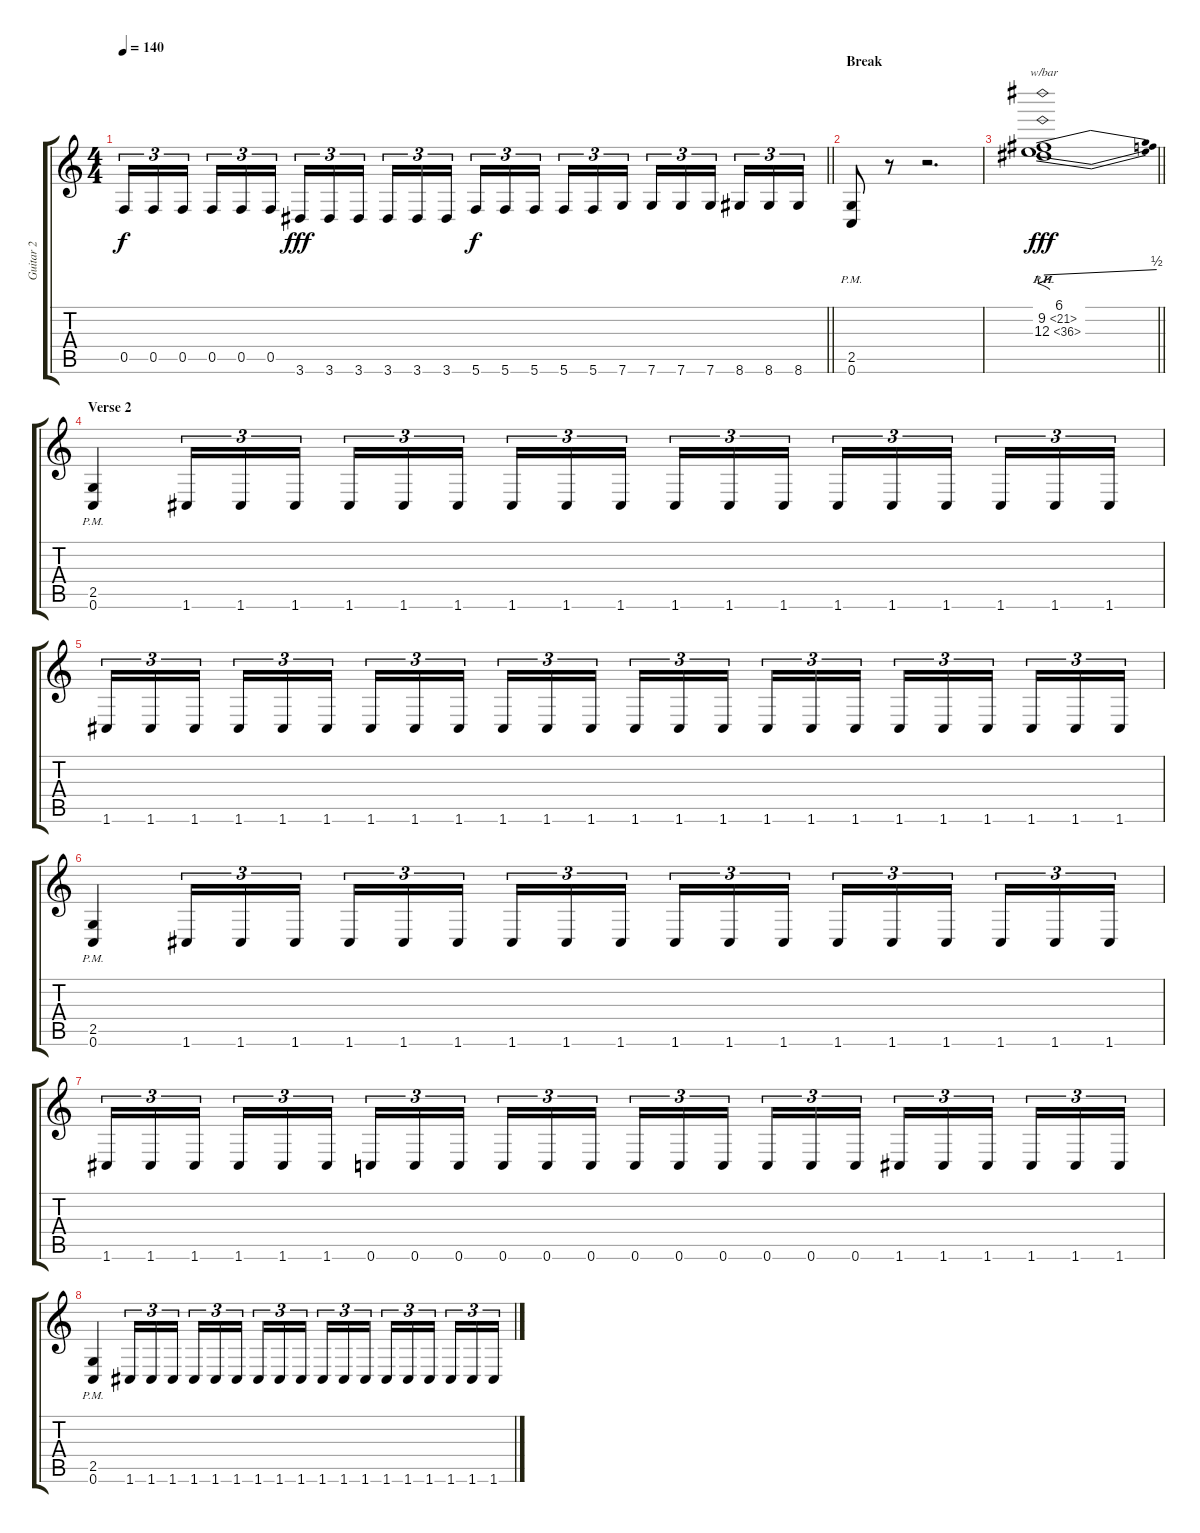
\track ("Guitar 2" "Guitar 2") {instrument distortionguitar}
\staff {score tabs}
\tuning (C4 G3 Eb3 Bb2 F2 C2) {hide}
\ts (4 4)
\tempo 140
\clef g2
\barLineRight lightlight
\ks c
0.5.16{tu (3 2) dy f} 0.5.16{tu (3 2)} 0.5.16{tu (3 2) beam splitsecondary} 0.5.16{tu (3 2)} 0.5.16{tu (3 2)} 0.5.16{tu (3 2)} 3.6.16{tu (3 2) dy fff} 3.6.16{tu (3 2)} 3.6.16{tu (3 2) beam splitsecondary} 3.6.16{tu (3 2)} 3.6.16{tu (3 2)} 3.6.16{tu (3 2)} 5.6.16{tu (3 2) dy f} 5.6.16{tu (3 2)} 5.6.16{tu (3 2) beam splitsecondary} 5.6.16{tu (3 2)} 5.6.16{tu (3 2)} 7.6.16{tu (3 2)} 7.6.16{tu (3 2)} 7.6.16{tu (3 2)} 7.6.16{tu (3 2) beam splitsecondary} 8.6.16{tu (3 2)} 8.6.16{tu (3 2)} 8.6.16{tu (3 2)} |
\section ("" "Break")
(2.5{pm} 0.6{pm}).8 r.8 r.2{d} |
\barLineRight lightlight
(6.1 9.2{ph 12} 12.3{ah 24}).1{f tbe (dive default 0 0 60 2) dy fff} |
\section ("" "Verse 2")
(2.5{pm} 0.6{pm}).4 1.6.16{tu (3 2)} 1.6.16{tu (3 2)} 1.6.16{tu (3 2) beam splitsecondary} 1.6.16{tu (3 2)} 1.6.16{tu (3 2)} 1.6.16{tu (3 2)} 1.6.16{tu (3 2)} 1.6.16{tu (3 2)} 1.6.16{tu (3 2) beam splitsecondary} 1.6.16{tu (3 2)} 1.6.16{tu (3 2)} 1.6.16{tu (3 2)} 1.6.16{tu (3 2)} 1.6.16{tu (3 2)} 1.6.16{tu (3 2) beam splitsecondary} 1.6.16{tu (3 2)} 1.6.16{tu (3 2)} 1.6.16{tu (3 2)} |
1.6.16{tu (3 2)} 1.6.16{tu (3 2)} 1.6.16{tu (3 2) beam splitsecondary} 1.6.16{tu (3 2)} 1.6.16{tu (3 2)} 1.6.16{tu (3 2)} 1.6.16{tu (3 2)} 1.6.16{tu (3 2)} 1.6.16{tu (3 2) beam splitsecondary} 1.6.16{tu (3 2)} 1.6.16{tu (3 2)} 1.6.16{tu (3 2)} 1.6.16{tu (3 2)} 1.6.16{tu (3 2)} 1.6.16{tu (3 2) beam splitsecondary} 1.6.16{tu (3 2)} 1.6.16{tu (3 2)} 1.6.16{tu (3 2)} 1.6.16{tu (3 2)} 1.6.16{tu (3 2)} 1.6.16{tu (3 2) beam splitsecondary} 1.6.16{tu (3 2)} 1.6.16{tu (3 2)} 1.6.16{tu (3 2)} |
(2.5{pm} 0.6{pm}).4 1.6.16{tu (3 2)} 1.6.16{tu (3 2)} 1.6.16{tu (3 2) beam splitsecondary} 1.6.16{tu (3 2)} 1.6.16{tu (3 2)} 1.6.16{tu (3 2)} 1.6.16{tu (3 2)} 1.6.16{tu (3 2)} 1.6.16{tu (3 2) beam splitsecondary} 1.6.16{tu (3 2)} 1.6.16{tu (3 2)} 1.6.16{tu (3 2)} 1.6.16{tu (3 2)} 1.6.16{tu (3 2)} 1.6.16{tu (3 2) beam splitsecondary} 1.6.16{tu (3 2)} 1.6.16{tu (3 2)} 1.6.16{tu (3 2)} |
1.6.16{tu (3 2)} 1.6.16{tu (3 2)} 1.6.16{tu (3 2) beam splitsecondary} 1.6.16{tu (3 2)} 1.6.16{tu (3 2)} 1.6.16{tu (3 2)} 0.6.16{tu (3 2)} 0.6.16{tu (3 2)} 0.6.16{tu (3 2) beam splitsecondary} 0.6.16{tu (3 2)} 0.6.16{tu (3 2)} 0.6.16{tu (3 2)} 0.6.16{tu (3 2)} 0.6.16{tu (3 2)} 0.6.16{tu (3 2) beam splitsecondary} 0.6.16{tu (3 2)} 0.6.16{tu (3 2)} 0.6.16{tu (3 2)} 1.6.16{tu (3 2)} 1.6.16{tu (3 2)} 1.6.16{tu (3 2) beam splitsecondary} 1.6.16{tu (3 2)} 1.6.16{tu (3 2)} 1.6.16{tu (3 2)} |
(2.5{pm} 0.6{pm}).4 1.6.16{tu (3 2)} 1.6.16{tu (3 2)} 1.6.16{tu (3 2) beam splitsecondary} 1.6.16{tu (3 2)} 1.6.16{tu (3 2)} 1.6.16{tu (3 2)} 1.6.16{tu (3 2)} 1.6.16{tu (3 2)} 1.6.16{tu (3 2) beam splitsecondary} 1.6.16{tu (3 2)} 1.6.16{tu (3 2)} 1.6.16{tu (3 2)} 1.6.16{tu (3 2)} 1.6.16{tu (3 2)} 1.6.16{tu (3 2) beam splitsecondary} 1.6.16{tu (3 2)} 1.6.16{tu (3 2)} 1.6.16{tu (3 2)}
